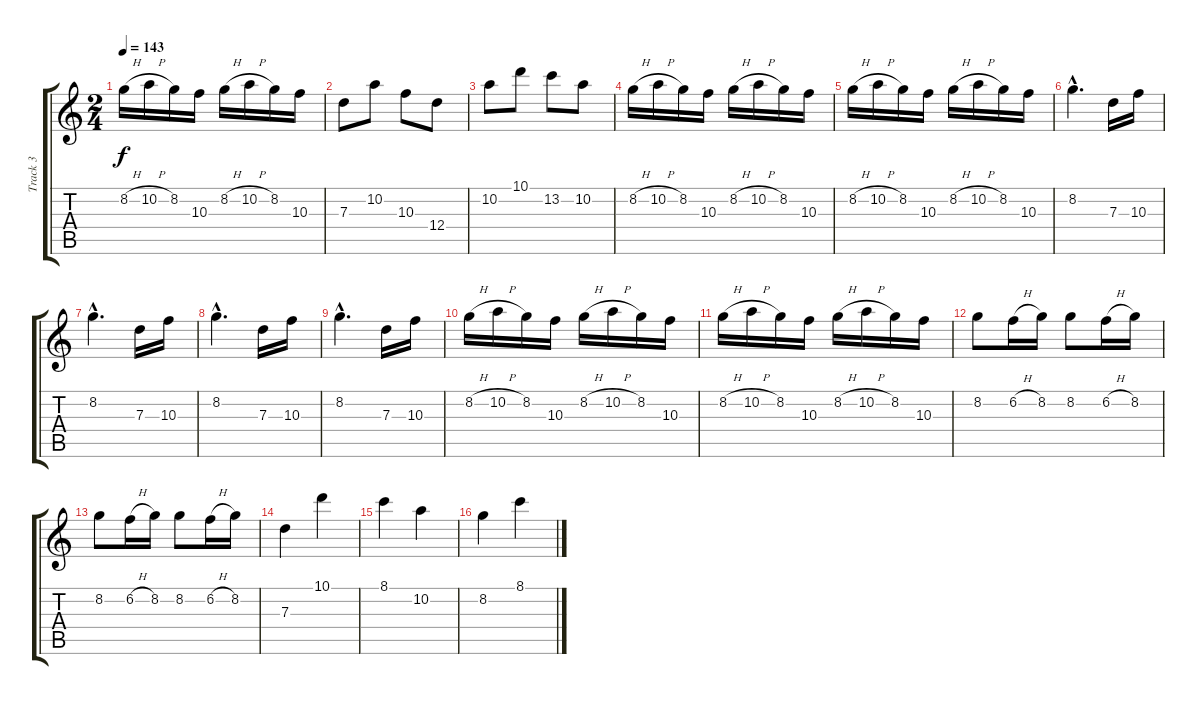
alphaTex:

\track ("Track 3" "Track 3") {instrument synthbass1}
\staff {score tabs}
\tuning (E4 B3 G3 D3 A2 E2) {hide}
\ts (2 4)
\tempo 143
\clef g2
\ks c
8.2{h}.16{dy f} 10.2{h}.16 8.2.16 10.3.16 8.2{h}.16 10.2{h}.16 8.2.16 10.3.16 |
7.3.8 10.2.8 10.3.8 12.4.8 |
10.2.8 10.1.8 13.2.8 10.2.8 |
8.2{h}.16 10.2{h}.16 8.2.16 10.3.16 8.2{h}.16 10.2{h}.16 8.2.16 10.3.16 |
8.2{h}.16 10.2{h}.16 8.2.16 10.3.16 8.2{h}.16 10.2{h}.16 8.2.16 10.3.16 |
8.2{hac}.4{d} 7.3.16 10.3.16 |
8.2{hac}.4{d} 7.3.16 10.3.16 |
8.2{hac}.4{d} 7.3.16 10.3.16 |
8.2{hac}.4{d} 7.3.16 10.3.16 |
8.2{h}.16 10.2{h}.16 8.2.16 10.3.16 8.2{h}.16 10.2{h}.16 8.2.16 10.3.16 |
8.2{h}.16 10.2{h}.16 8.2.16 10.3.16 8.2{h}.16 10.2{h}.16 8.2.16 10.3.16 |
8.2.8 6.2{h}.16 8.2.16 8.2.8 6.2{h}.16 8.2.16 |
8.2.8 6.2{h}.16 8.2.16 8.2.8 6.2{h}.16 8.2.16 |
7.3.4 10.1.4 |
8.1.4 10.2.4 |
8.2.4 8.1.4
